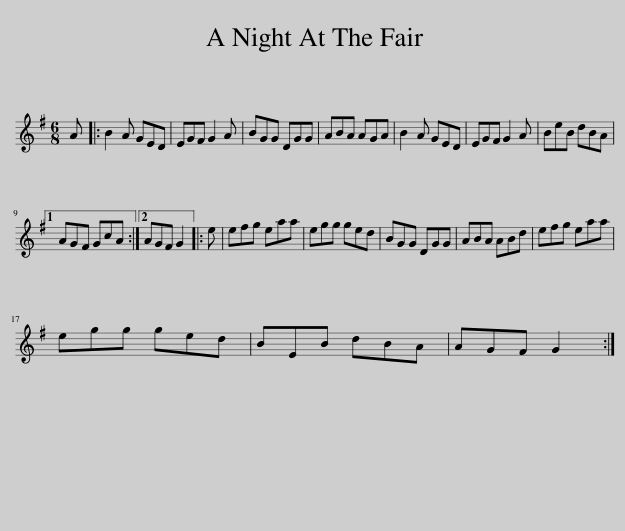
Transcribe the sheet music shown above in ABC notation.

X:1
L:1/8
M:6/8
I:linebreak $
K:G
V:1 treble
V:1
 A |: B2 A GED | EGF G2 A | BGG DGG | ABA AGA | %5
 B2 A GED | EGF G2 A | BeB dBA |1$ AGF GcA :|2 AGF G2 |: %10
 e | efg eaa | egg ged | BGG DGG | ABA ABd | %15
 efg eaa |$ egg ged | BEB dBA | AGF G2 :| %19
